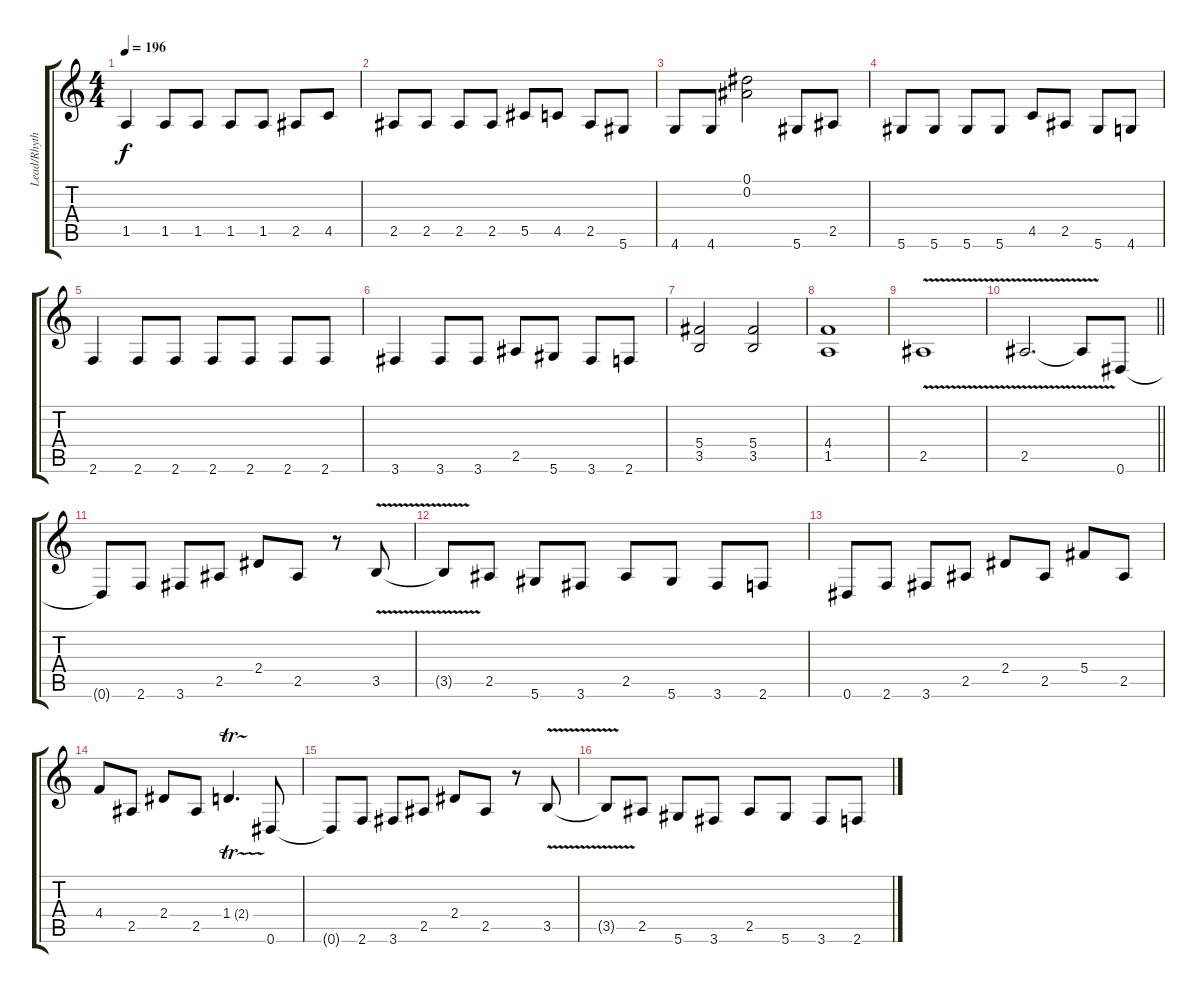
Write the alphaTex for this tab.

\track ("Lead/Rhythm Guitar" "Lead/Rhyth") {instrument distortionguitar}
\staff {score tabs}
\tuning (Eb4 Bb3 Gb3 Db3 Ab2 Eb2) {hide}
\ts (4 4)
\tempo 196
\clef g2
\ks c
1.5.4{dy f} 1.5.8 1.5.8 1.5.8 1.5.8 2.5.8 4.5.8 |
2.5.8 2.5.8 2.5.8 2.5.8 5.5.8 4.5.8 2.5.8 5.6.8 |
4.6.8 4.6.8 (0.1 0.2).2 5.6.8 2.5.8 |
5.6.8 5.6.8 5.6.8 5.6.8 4.5.8 2.5.8 5.6.8 4.6.8 |
2.6.4 2.6.8 2.6.8 2.6.8 2.6.8 2.6.8 2.6.8 |
3.6.4 3.6.8 3.6.8 2.5.8 5.6.8 3.6.8 2.6.8 |
(5.4 3.5).2 (5.4 3.5).2 |
(4.4 1.5).1 |
2.5{v}.1 |
\barLineRight lightlight
2.5{v}.2{d} 2.5{t}.8 0.6.8 |
0.6{t}.8 2.6.8 3.6.8 2.5.8 2.4.8 2.5.8 r.8 3.5{v}.8 |
3.5{t}.8 2.5.8 5.6.8 3.6.8 2.5.8 5.6.8 3.6.8 2.6.8 |
0.6.8 2.6.8 3.6.8 2.5.8 2.4.8 2.5.8 5.4.8 2.5.8 |
4.4.8 2.5.8 2.4.8 2.5.8 1.4{tr (2 16)}.4{d} 0.6.8 |
0.6{t}.8 2.6.8 3.6.8 2.5.8 2.4.8 2.5.8 r.8 3.5{v}.8 |
3.5{t}.8 2.5.8 5.6.8 3.6.8 2.5.8 5.6.8 3.6.8 2.6.8
